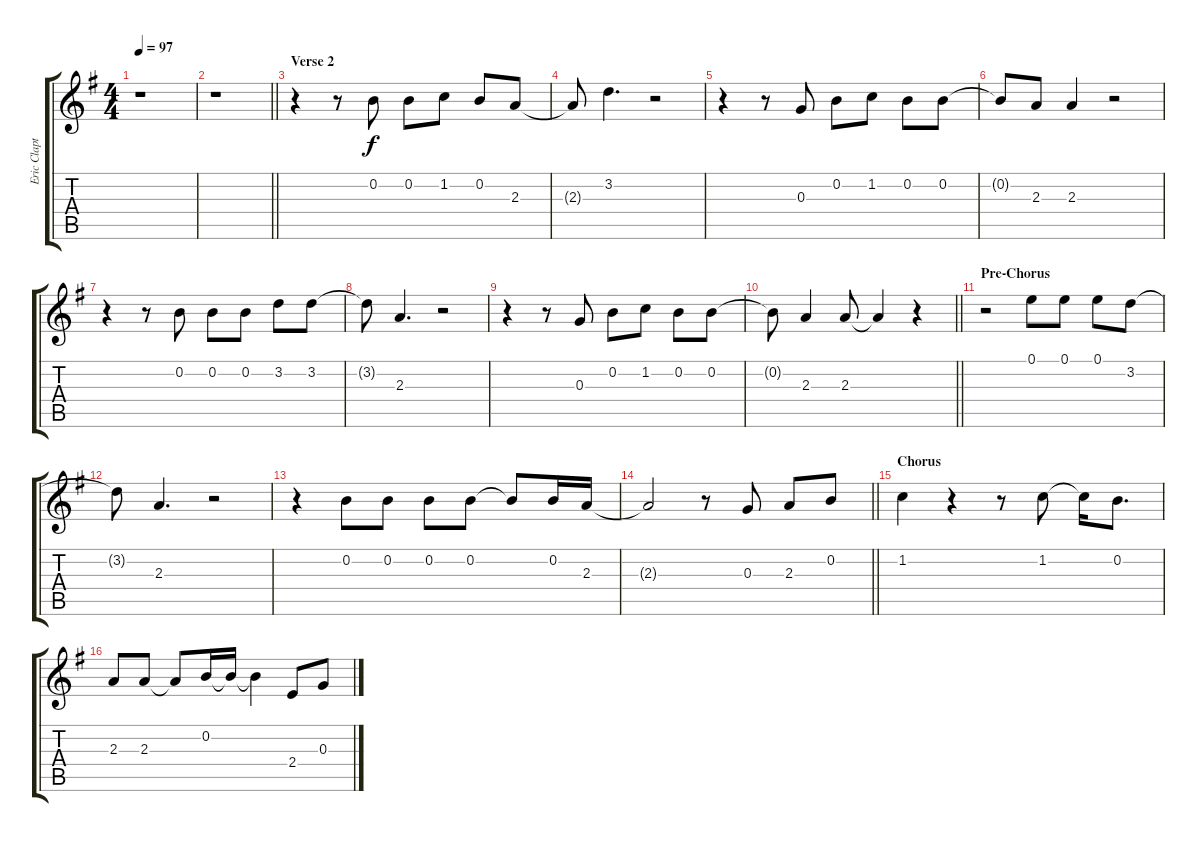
\track ("Eric Clapton Voice" "Eric Clapt") {instrument contrabass}
\staff {score tabs}
\tuning (E4 B3 G3 D3 A2 E2) {hide}
\ts (4 4)
\tempo 97
\clef g2
\ks g
r.1{dy f} |
\barLineRight lightlight
r.1 |
\section ("" "Verse 2")
r.4 r.8 0.2.8 0.2.8 1.2.8 0.2.8 2.3.8 |
2.3{t}.8 3.2.4{d} r.2 |
r.4 r.8 0.3.8 0.2.8 1.2.8 0.2.8 0.2.8 |
0.2{t}.8 2.3.8 2.3.4 r.2 |
r.4 r.8 0.2.8 0.2.8 0.2.8 3.2.8 3.2.8 |
3.2{t}.8 2.3.4{d} r.2 |
r.4 r.8 0.3.8 0.2.8 1.2.8 0.2.8 0.2.8 |
\barLineRight lightlight
0.2{t}.8 2.3.4 2.3.8 2.3{t}.4 r.4 |
\section ("" "Pre-Chorus")
r.2 0.1.8 0.1.8 0.1.8 3.2.8 |
3.2{t}.8 2.3.4{d} r.2 |
r.4 0.2.8 0.2.8 0.2.8 0.2.8 0.2{t}.8 0.2.16 2.3.16 |
\barLineRight lightlight
2.3{t}.2 r.8 0.3.8 2.3.8 0.2.8 |
\section ("" "Chorus")
1.2.4 r.4 r.8 1.2.8 1.2{t}.16 0.2.8{d} |
2.3.8 2.3.8 2.3{t}.8 0.2.16 0.2{t}.16 0.2{t}.4 2.4.8 0.3.8
